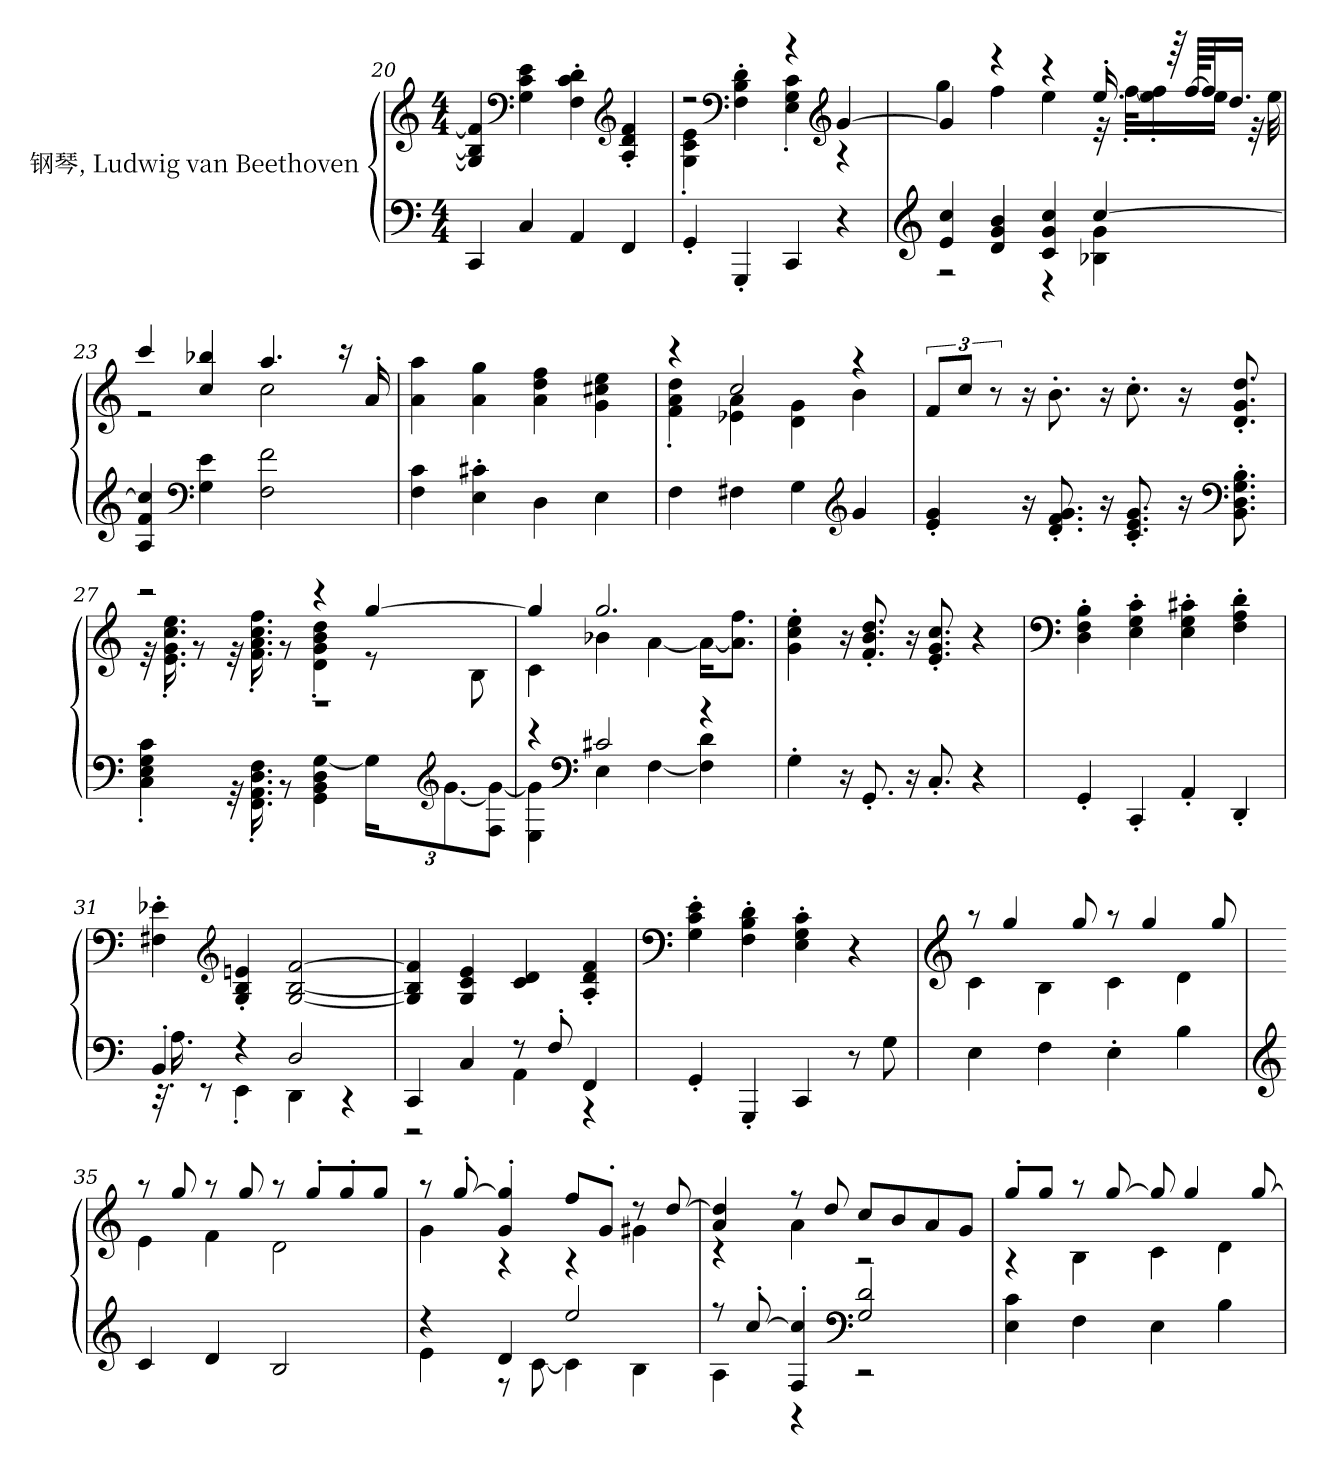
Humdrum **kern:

**kern	**kern
*part1	*part1
*staff2	*staff1
*I"钢琴, Ludwig van Beethoven	*
*clefF4	*clefG2
*k[]	*k[]
*M4/4	*M4/4
=20	=20
4CC/	4G/] 4B/] 4f/]
*	*clefF4
4C/	4G\ 4c\ 4e\
4AA/	4F\' 4c\' 4d\'
*	*clefG2
4FF/	4A/' 4d/' 4f/'
=21	=21
*	*^
4GG'/	2r	4G\' 4c\' 4e\'
*	*clefF4	*
4GGG'/	.	4F\' 4B\' 4d\'
4CC/	4r	4E\' 4G\' 4c\'
*	*clefG2	*
4r	[4g/	4r
!!LO:LB:g=z	!!
=22	=22	=22
*clefG2	*	*
*^	*	*
4e/ 4cc/	2r	4g/]	4gg\
4d/ 4g/ 4b/	.	4r	4ff\
4c/ 4g/ 4cc/	4r	4r	4ee\
[4cc/	4B-X\ 4g\	16.ee'/	32r
.	.	.	[32ff'\KLL
.	.	.	16ee\' 16ff\]'
.	.	64r	.
.	.	[64ff/KLLL	.
.	.	32ff/J]	16ee\JJ
.	.	16.dd/JJ	.
.	.	.	32r
.	.	.	32ee\
*v	*v	*	*
=23	=23	=23
4A/ 4f/ 4cc/]	4ccc/	2r
*clefF4	*	*
4G\ 4e\	4cc/ 4bb-X/	.
2F\ 2f\	4.aa/	2cc\
.	16r	.
.	16a'/	.
*	*v	*v
=24	=24
4F\ 4c\	4a\ 4aa\
4E\' 4c#X\'	4a\ 4gg\
4D\	4a\ 4dd\ 4ff\
4E\	4g\ 4cc#X\ 4ee\
=25	=25
*	*^
4F\	4r	4f\' 4a\' 4dd\'
4F#X\	2cc/	4e-X\ 4a\
4G\	.	4d\ 4g\
*clefG2	*	*
4g/	4r	4b\
*	*v	*v
!!LO:LB:g=z
=26	=26
4e/' 4g/'	12f/L
.	12cc/J
.	12r
16r	16r
8.d/' 8.f/' 8.g/'	8.b'\
16r	16r
8.c/' 8.e/' 8.g/'	8.cc'\
16r	16r
*clefF4	*
8.BB\' 8.D\' 8.G\' 8.B\'	8.d/' 8.g/' 8.dd/'
=27	=27
*^	*^
1r	4C\' 4E\' 4G\' 4c\'	2r	32r
.	.	.	16.e\' 16.g\' 16.cc\' 16.ee\'
.	.	.	8r
.	32r	.	32r
.	16.FF\' 16.AA\' 16.D\' 16.F\'	.	16.f\' 16.a\' 16.cc\' 16.ff\'
.	8r	.	8r
.	4GG\ 4BB\ 4D\ [4G\	4r	4d\' 4g\' 4b\' 4dd\'
*	*Xbrackettup	*	*
.	24G\KL]	[4gg/	8r
*clefG2	*	*	*
.	[12.g\	.	.
.	.	.	8B\
.	12F\ 12g\_J	.	.
=28	=28	=28	=28
4r	4E\ 4g\]	4gg/]	4c\
*clefF4	*	*	*
2c#X/	4E\	2.gg/	4b-X\
.	[4F\	.	[4a\
4r	4F\] 4d\	.	16a\KL_
.	.	.	8.a\] 8.ff\J
*v	*v	*	*
*	*v	*v
=29	=29
4G'\	4g\' 4cc\' 4ee\'
16r	16r
8.GG'/	8.f/' 8.b/' 8.dd/'
16r	16r
8.C'/	8.e/' 8.g/' 8.cc/'
4r	4r
!!LO:PB:g=z
=30	=30
*	*clefF4
4GG'/	4D\' 4F\' 4B\'
4CC'/	4E\' 4G\' 4c\'
4AA'/	4E\' 4G\' 4c#X\'
4DD'/	4F\' 4A\' 4d\'
=31	=31
*^	*
4BB'/	32r	4F#X\' 4e-X\'
.	16.A'\	.
.	8r	.
*	*	*clefG2
4r	4EE'\	4G/' 4B/' 4en/'
2D/	4DD\	[2G/ [2B/ [2f/
.	4r	.
=32	=32	=32
4CC/	2r	4G/] 4B/] 4f/]
4C/	.	4G/ 4c/ 4e/
8r	4AA\	4c/ 4d/
8F'/	.	.
4FF/	4r	4A/' 4d/' 4f/'
*v	*v	*
=33	=33
*	*clefF4
4GG'/	4G\' 4c\' 4e\'
4GGG'/	4F\' 4B\' 4d\'
4CC/	4E\' 4G\' 4c\'
8r	4r
8G\	.
=34	=34
*	*clefG2
*	*^
4E\	8r	4c\
.	4gg/	.
4F\	.	4B\
.	8gg/	.
4E'\	8r	4c\
.	4gg/	.
4B\	.	4d\
.	8gg/	.
!!LO:LB:g=z	!!
=35	=35	=35
*clefG2	*	*
4c/	8r	4e\
.	8gg/	.
4d/	8r	4f\
.	8gg/	.
2B/	8r	2d\
.	8gg'/L	.
.	8gg'/	.
.	8gg/J	.
=36	=36	=36
*^	*	*
4r	4e\	8r	4g\
.	.	[8gg'/	.
4d/	8r	4g/' 4gg/]'	4r
.	[8c\	.	.
2ee/	4c\]	8ff/L	4r
.	.	8g'/J	.
.	4B\	8r	4g#X\
.	.	[8dd/	.
=37	=37	=37	=37
8r	4A\	4a/ 4dd/]	4r
[8cc'/	.	.	.
4F/' 4cc/]'	4r	8r	4a\
.	.	8dd/	.
*clefF4	*	*	*
2G/ 2d/	2r	8cc/L	2r
.	.	8b/	.
.	.	8a/	.
.	.	8g/J	.
*v	*v	*	*
=38	=38	=38
4E\ 4c\	8gg'/L	4r
.	8gg/J	.
4F\	8r	4B\
.	[8gg/	.
4E\	8gg/]	4c\
.	4gg/	.
4B\	.	4d\
.	[8gg/	.
*	*v	*v
=	=
*-	*-
